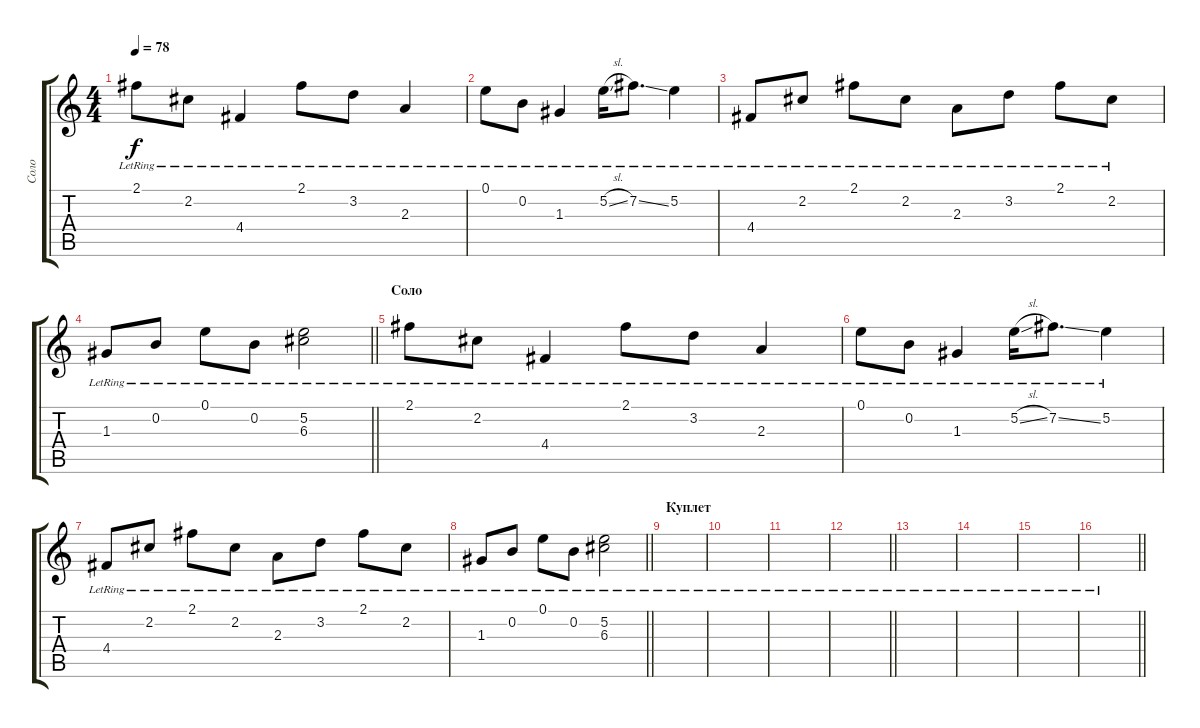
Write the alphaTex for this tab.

\track ("Соло" "Соло") {instrument electricguitarclean}
\staff {score tabs}
\tuning (E4 B3 G3 D3 A2 E2) {hide}
\ts (4 4)
\tempo 78
\clef g2
\ks c
2.1{lr}.8{dy f} 2.2{lr}.8 4.4{lr}.4 2.1{lr}.8 3.2{lr}.8 2.3{lr}.4 |
0.1{lr}.8 0.2{lr}.8 1.3{lr}.4 5.2{sl lr}.16 7.2{ss lr}.8{d} 5.2{lr}.4 |
4.4{lr}.8 2.2{lr}.8 2.1{lr}.8 2.2{lr}.8 2.3{lr}.8 3.2{lr}.8 2.1{lr}.8 2.2{lr}.8 |
\barLineRight lightlight
1.3{lr}.8 0.2{lr}.8 0.1{lr}.8 0.2{lr}.8 (5.2{lr} 6.3{lr}).2 |
\section ("" "Соло")
2.1{lr}.8 2.2{lr}.8 4.4{lr}.4 2.1{lr}.8 3.2{lr}.8 2.3{lr}.4 |
0.1{lr}.8 0.2{lr}.8 1.3{lr}.4 5.2{sl lr}.16 7.2{ss lr}.8{d} 5.2{lr}.4 |
4.4{lr}.8 2.2{lr}.8 2.1{lr}.8 2.2{lr}.8 2.3{lr}.8 3.2{lr}.8 2.1{lr}.8 2.2{lr}.8 |
\barLineRight lightlight
1.3{lr}.8 0.2{lr}.8 0.1{lr}.8 0.2{lr}.8 (5.2{lr} 6.3{lr}).2 |
\section ("" "Куплет")
|
|
|
\barLineRight lightlight
|
|
|
|
\barLineRight lightlight
